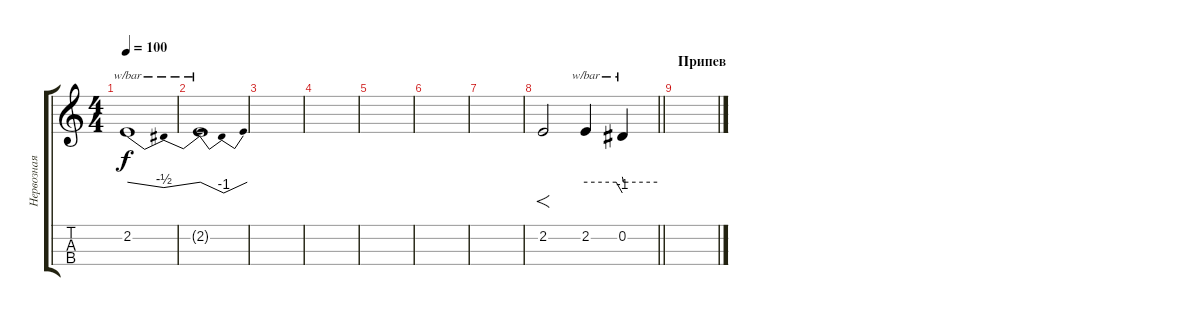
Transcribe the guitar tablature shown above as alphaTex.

\track ("Нервозная скрипка" "Нервозная ") {instrument viola}
\staff {score tabs}
\tuning (A4 D4 G3 C3) {hide}
\ts (4 4)
\tempo 100
\clef g2
\ks c
2.2.1{tbe (dip default 0 0 30 -2 60 0) dy f} |
2.2{t}.1{tbe (dip default 0 0 30 -4 60 0)} |
|
|
|
|
|
\barLineRight lightlight
2.2.2{f} 2.2.4{tbe (custom default 0 0 50 0 60 -4)} 0.2.4{tbe (custom default 0 2 2 0 5 0 60 0)} |
\section ("" "Припев")
